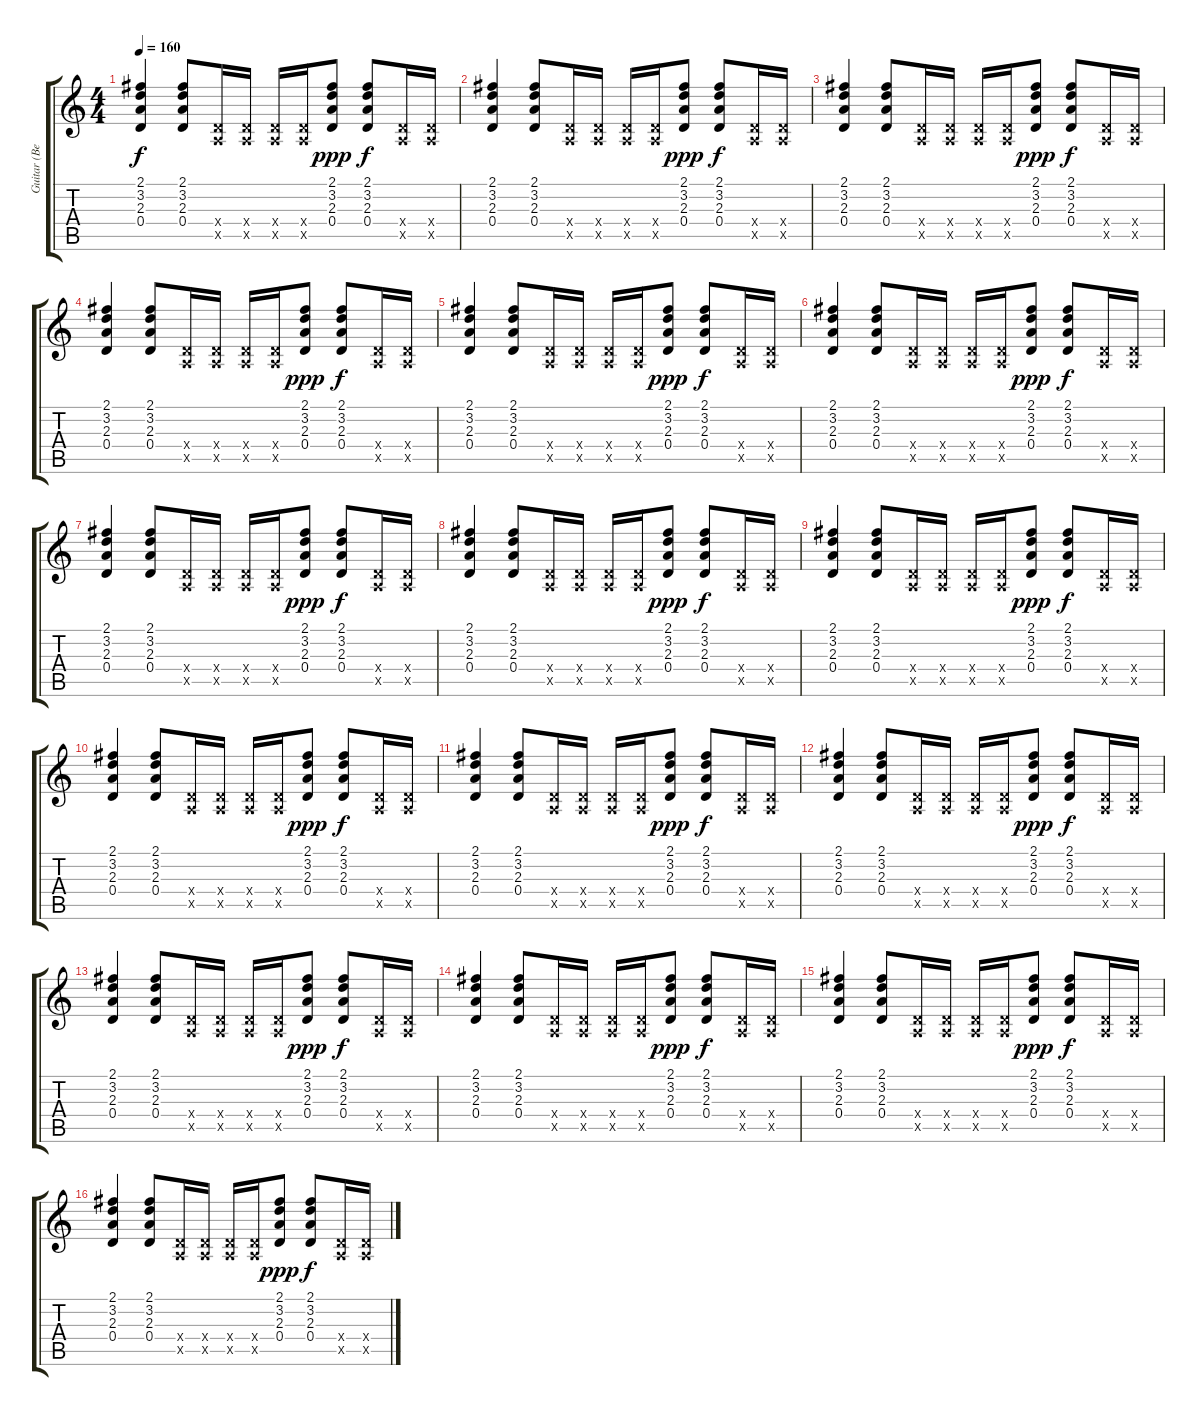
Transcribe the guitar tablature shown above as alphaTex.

\track ("Guitar (Bernard Sumner)" "Guitar (Be") {instrument electricguitarjazz}
\staff {score tabs}
\tuning (E4 B3 G3 D3 A2 E2) {hide}
\ts (4 4)
\tempo 160
\clef g2
\ks c
(2.1 3.2 2.3 0.4).4{dy f} (2.1 3.2 2.3 0.4).8 (0.4{x} 0.5{x}).16 (0.4{x} 0.5{x}).16 (0.4{x} 0.5{x}).16 (0.4{x} 0.5{x}).16 (2.1 3.2 2.3 0.4).8{dy ppp} (2.1 3.2 2.3 0.4).8{dy f} (0.4{x} 0.5{x}).16 (0.4{x} 0.5{x}).16 |
(2.1 3.2 2.3 0.4).4 (2.1 3.2 2.3 0.4).8 (0.4{x} 0.5{x}).16 (0.4{x} 0.5{x}).16 (0.4{x} 0.5{x}).16 (0.4{x} 0.5{x}).16 (2.1 3.2 2.3 0.4).8{dy ppp} (2.1 3.2 2.3 0.4).8{dy f} (0.4{x} 0.5{x}).16 (0.4{x} 0.5{x}).16 |
(2.1 3.2 2.3 0.4).4 (2.1 3.2 2.3 0.4).8 (0.4{x} 0.5{x}).16 (0.4{x} 0.5{x}).16 (0.4{x} 0.5{x}).16 (0.4{x} 0.5{x}).16 (2.1 3.2 2.3 0.4).8{dy ppp} (2.1 3.2 2.3 0.4).8{dy f} (0.4{x} 0.5{x}).16 (0.4{x} 0.5{x}).16 |
(2.1 3.2 2.3 0.4).4 (2.1 3.2 2.3 0.4).8 (0.4{x} 0.5{x}).16 (0.4{x} 0.5{x}).16 (0.4{x} 0.5{x}).16 (0.4{x} 0.5{x}).16 (2.1 3.2 2.3 0.4).8{dy ppp} (2.1 3.2 2.3 0.4).8{dy f} (0.4{x} 0.5{x}).16 (0.4{x} 0.5{x}).16 |
(2.1 3.2 2.3 0.4).4 (2.1 3.2 2.3 0.4).8 (0.4{x} 0.5{x}).16 (0.4{x} 0.5{x}).16 (0.4{x} 0.5{x}).16 (0.4{x} 0.5{x}).16 (2.1 3.2 2.3 0.4).8{dy ppp} (2.1 3.2 2.3 0.4).8{dy f} (0.4{x} 0.5{x}).16 (0.4{x} 0.5{x}).16 |
(2.1 3.2 2.3 0.4).4 (2.1 3.2 2.3 0.4).8 (0.4{x} 0.5{x}).16 (0.4{x} 0.5{x}).16 (0.4{x} 0.5{x}).16 (0.4{x} 0.5{x}).16 (2.1 3.2 2.3 0.4).8{dy ppp} (2.1 3.2 2.3 0.4).8{dy f} (0.4{x} 0.5{x}).16 (0.4{x} 0.5{x}).16 |
(2.1 3.2 2.3 0.4).4 (2.1 3.2 2.3 0.4).8 (0.4{x} 0.5{x}).16 (0.4{x} 0.5{x}).16 (0.4{x} 0.5{x}).16 (0.4{x} 0.5{x}).16 (2.1 3.2 2.3 0.4).8{dy ppp} (2.1 3.2 2.3 0.4).8{dy f} (0.4{x} 0.5{x}).16 (0.4{x} 0.5{x}).16 |
(2.1 3.2 2.3 0.4).4 (2.1 3.2 2.3 0.4).8 (0.4{x} 0.5{x}).16 (0.4{x} 0.5{x}).16 (0.4{x} 0.5{x}).16 (0.4{x} 0.5{x}).16 (2.1 3.2 2.3 0.4).8{dy ppp} (2.1 3.2 2.3 0.4).8{dy f} (0.4{x} 0.5{x}).16 (0.4{x} 0.5{x}).16 |
(2.1 3.2 2.3 0.4).4 (2.1 3.2 2.3 0.4).8 (0.4{x} 0.5{x}).16 (0.4{x} 0.5{x}).16 (0.4{x} 0.5{x}).16 (0.4{x} 0.5{x}).16 (2.1 3.2 2.3 0.4).8{dy ppp} (2.1 3.2 2.3 0.4).8{dy f} (0.4{x} 0.5{x}).16 (0.4{x} 0.5{x}).16 |
(2.1 3.2 2.3 0.4).4 (2.1 3.2 2.3 0.4).8 (0.4{x} 0.5{x}).16 (0.4{x} 0.5{x}).16 (0.4{x} 0.5{x}).16 (0.4{x} 0.5{x}).16 (2.1 3.2 2.3 0.4).8{dy ppp} (2.1 3.2 2.3 0.4).8{dy f} (0.4{x} 0.5{x}).16 (0.4{x} 0.5{x}).16 |
(2.1 3.2 2.3 0.4).4 (2.1 3.2 2.3 0.4).8 (0.4{x} 0.5{x}).16 (0.4{x} 0.5{x}).16 (0.4{x} 0.5{x}).16 (0.4{x} 0.5{x}).16 (2.1 3.2 2.3 0.4).8{dy ppp} (2.1 3.2 2.3 0.4).8{dy f} (0.4{x} 0.5{x}).16 (0.4{x} 0.5{x}).16 |
(2.1 3.2 2.3 0.4).4 (2.1 3.2 2.3 0.4).8 (0.4{x} 0.5{x}).16 (0.4{x} 0.5{x}).16 (0.4{x} 0.5{x}).16 (0.4{x} 0.5{x}).16 (2.1 3.2 2.3 0.4).8{dy ppp} (2.1 3.2 2.3 0.4).8{dy f} (0.4{x} 0.5{x}).16 (0.4{x} 0.5{x}).16 |
(2.1 3.2 2.3 0.4).4 (2.1 3.2 2.3 0.4).8 (0.4{x} 0.5{x}).16 (0.4{x} 0.5{x}).16 (0.4{x} 0.5{x}).16 (0.4{x} 0.5{x}).16 (2.1 3.2 2.3 0.4).8{dy ppp} (2.1 3.2 2.3 0.4).8{dy f} (0.4{x} 0.5{x}).16 (0.4{x} 0.5{x}).16 |
(2.1 3.2 2.3 0.4).4 (2.1 3.2 2.3 0.4).8 (0.4{x} 0.5{x}).16 (0.4{x} 0.5{x}).16 (0.4{x} 0.5{x}).16 (0.4{x} 0.5{x}).16 (2.1 3.2 2.3 0.4).8{dy ppp} (2.1 3.2 2.3 0.4).8{dy f} (0.4{x} 0.5{x}).16 (0.4{x} 0.5{x}).16 |
(2.1 3.2 2.3 0.4).4 (2.1 3.2 2.3 0.4).8 (0.4{x} 0.5{x}).16 (0.4{x} 0.5{x}).16 (0.4{x} 0.5{x}).16 (0.4{x} 0.5{x}).16 (2.1 3.2 2.3 0.4).8{dy ppp} (2.1 3.2 2.3 0.4).8{dy f} (0.4{x} 0.5{x}).16 (0.4{x} 0.5{x}).16 |
(2.1 3.2 2.3 0.4).4 (2.1 3.2 2.3 0.4).8 (0.4{x} 0.5{x}).16 (0.4{x} 0.5{x}).16 (0.4{x} 0.5{x}).16 (0.4{x} 0.5{x}).16 (2.1 3.2 2.3 0.4).8{dy ppp} (2.1 3.2 2.3 0.4).8{dy f} (0.4{x} 0.5{x}).16 (0.4{x} 0.5{x}).16
